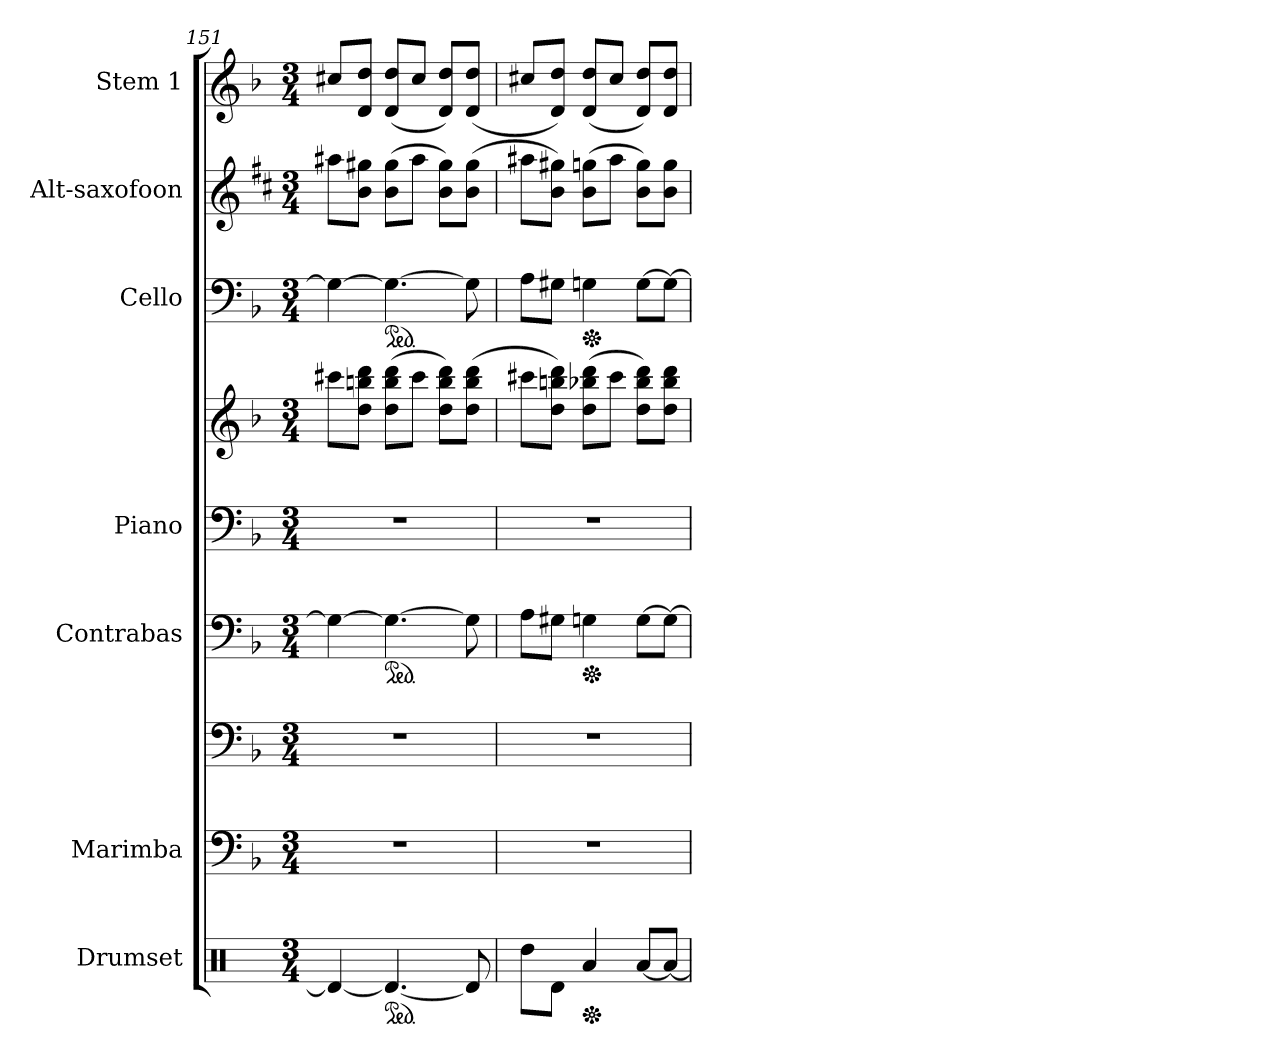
**kern	**kern	**kern	**kern	**kern	**kern	**kern	**kern	**kern
*part7	*part6	*part6	*part5	*part4	*part4	*part3	*part2	*part1
*staff9	*staff8	*staff7	*staff6	*staff5	*staff4	*staff3	*staff2	*staff1
*I"Drumset	*I"Marimba	*	*I"Contrabas	*I"Piano	*	*I"Cello	*I"Alt-saxofoon	*I"Stem 1
*I'D. set	*I'Mrm.	*	*I'Ca. Bs.	*I'Pno.	*	*	*I'A. Sax.	*I'Stm. 1
!!LO:PB:g=z
*clefX	*clefF4	*clefF4	*clefF4	*clefF4	*clefG2	*clefF4	*clefG2	*clefG2
*	*	*	*ITrd7c12	*	*	*	*ITrd5c9	*
*k[]	*k[b-]	*k[b-]	*k[b-]	*k[b-]	*k[b-]	*k[b-]	*k[b-]	*k[b-]
*M3/4	*M3/4	*M3/4	*M3/4	*M3/4	*M3/4	*M3/4	*M3/4	*M3/4
=151	=151	=151	=151	=151	=151	=151	=151	=151
4Rd/_	2.r	2.r	4GG#\_	2.r	8ccc#X\L	4G#\_	8cc#X\L	8cc#X/L
.	.	.	.	.	8dd\ 8bbn\ 8ddd\J	.	8d\ 8bn\J	8d/ 8dd/J
*ped	*	*	*	*	*	*	*	*
*	*	*	*ped	*	*	*	*	*
*	*	*	*	*	*	*ped	*	*
4.Rd/_	.	.	4.GG#\_	.	(>8dd\ 8bb\ 8ddd\L	4.G#\_	(>8d\ 8b\L	(<8d/ 8dd/L
.	.	.	.	.	8ccc#\J	.	8cc#\J	8cc#/J
.	.	.	.	.	8dd\ 8bb\ 8ddd\L)	.	8d\ 8b\L)	8d/ 8dd/L)
8Rd/]	.	.	8GG#\]	.	(>8dd\ 8bb\ 8ddd\J	8G#\]	(>8d\ 8b\J	(<8d/ 8dd/J
=152	=152	=152	=152	=152	=152	=152	=152	=152
8Rdd\L	2.r	2.r	8AA\L	2.r	8ccc#X\L	8A\L	8cc#X\L	8cc#X/L
8Rd\J	.	.	8GG#X\J	.	8dd\ 8bbn\ 8ddd\J)	8G#X\J	8d\ 8bn\J)	8d/ 8dd/J)
*Xped	*	*	*	*	*	*	*	*
*	*	*	*Xped	*	*	*	*	*
*	*	*	*	*	*	*Xped	*	*
4Ra/	.	.	4GGn\	.	(>8dd\ 8bb-X\ 8ddd\L	4Gn\	(>8d\ 8b-X\L	(<8d/ 8dd/L
.	.	.	.	.	8ccc#\J	.	8cc#\J	8cc#/J
[8Ra/L	.	.	[8GG\L	.	8dd\ 8bb-\ 8ddd\L)	[8G\L	8d\ 8b-\L)	8d/ 8dd/L)
8Ra/J_	.	.	8GG\J_	.	8dd\ 8bb-\ 8ddd\J	8G\J_	8d\ 8b-\J	8d/ 8dd/J
=	=	=	=	=	=	=	=	=
*-	*-	*-	*-	*-	*-	*-	*-	*-
